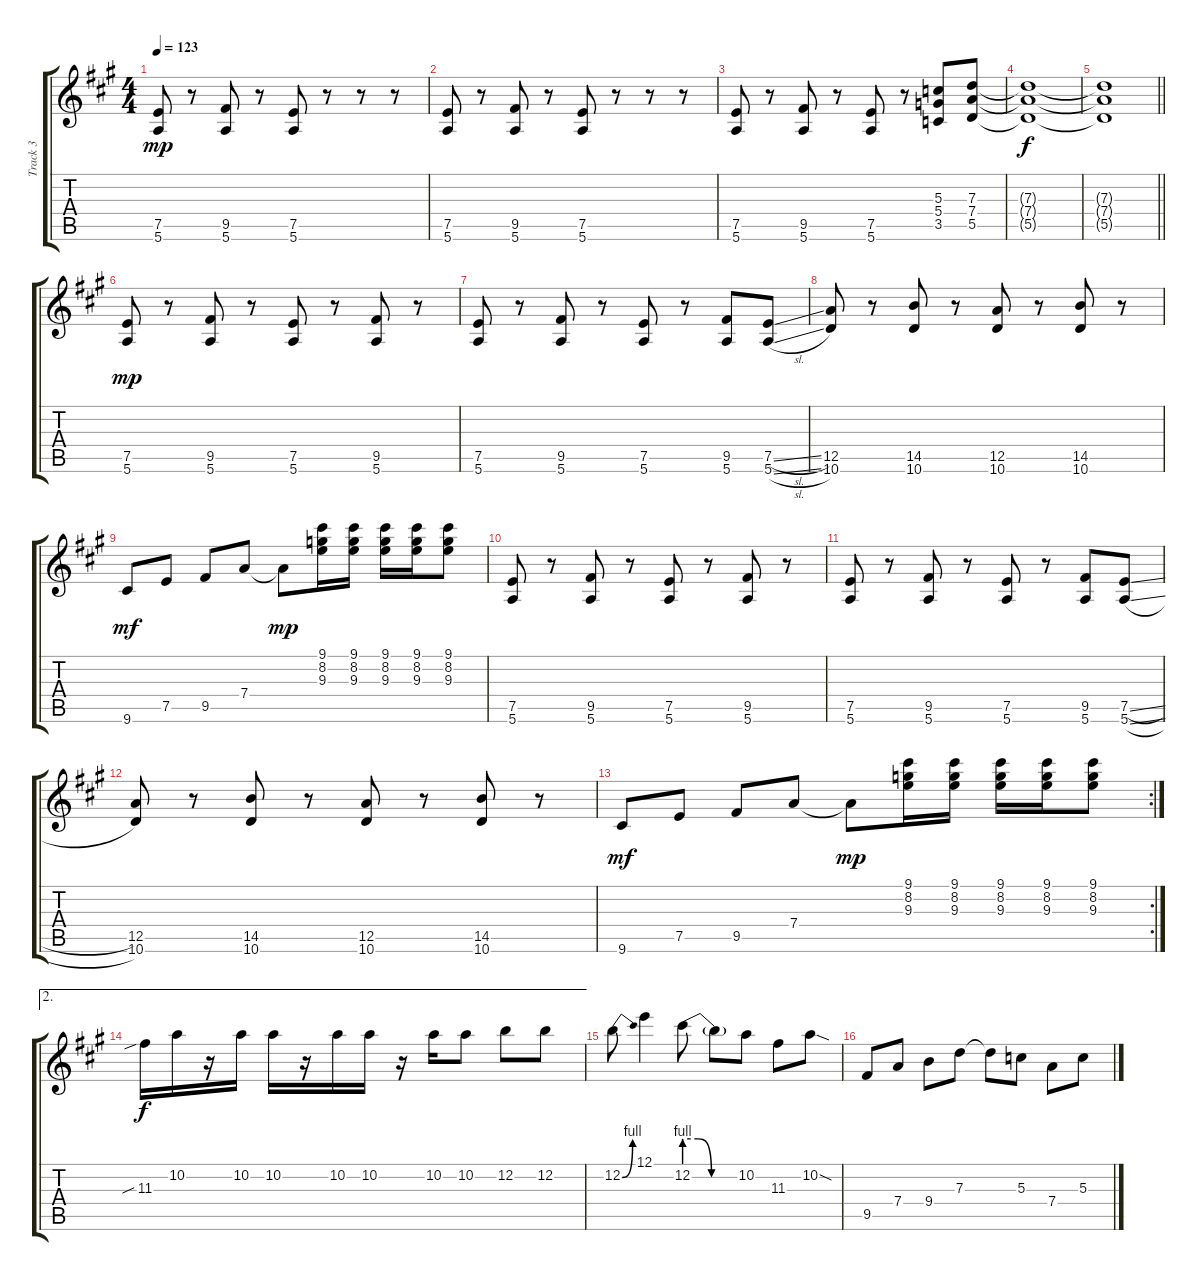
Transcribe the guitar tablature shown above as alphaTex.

\track ("Track 3" "Track 3") {instrument electricguitarjazz}
\staff {score tabs}
\tuning (E4 B3 G3 D3 A2 E2) {hide}
\ts (4 4)
\tempo 123
\clef g2
\ks a
(7.5 5.6).8{dy mp} r.8 (9.5 5.6).8 r.8 (7.5 5.6).8 r.8 r.8 r.8 |
(7.5 5.6).8 r.8 (9.5 5.6).8 r.8 (7.5 5.6).8 r.8 r.8 r.8 |
(7.5 5.6).8 r.8 (9.5 5.6).8 r.8 (7.5 5.6).8 r.8 (5.3 5.4 3.5).8 (7.3 7.4 5.5).8 |
(7.3{t} 7.4{t} 5.5{t}).1{dy f} |
\barLineRight lightlight
(7.3{t} 7.4{t} 5.5{t}).1 |
(7.5 5.6).8{dy mp} r.8 (9.5 5.6).8 r.8 (7.5 5.6).8 r.8 (9.5 5.6).8 r.8 |
(7.5 5.6).8 r.8 (9.5 5.6).8 r.8 (7.5 5.6).8 r.8 (9.5 5.6).8 (7.5{sl} 5.6{sl}).8 |
(12.5 10.6).8 r.8 (14.5 10.6).8 r.8 (12.5 10.6).8 r.8 (14.5 10.6).8 r.8 |
9.6.8{dy mf} 7.5.8 9.5.8 7.4.8 7.4{t}.8{dy mp} (9.1 8.2 9.3).16 (9.1 8.2 9.3).16 (9.1 8.2 9.3).16 (9.1 8.2 9.3).16 (9.1 8.2 9.3).8 |
(7.5 5.6).8 r.8 (9.5 5.6).8 r.8 (7.5 5.6).8 r.8 (9.5 5.6).8 r.8 |
(7.5 5.6).8 r.8 (9.5 5.6).8 r.8 (7.5 5.6).8 r.8 (9.5 5.6).8 (7.5{sl} 5.6{sl}).8 |
(12.5 10.6).8 r.8 (14.5 10.6).8 r.8 (12.5 10.6).8 r.8 (14.5 10.6).8 r.8 |
\rc 2
9.6.8{dy mf} 7.5.8 9.5.8 7.4.8 7.4{t}.8{dy mp} (9.1 8.2 9.3).16 (9.1 8.2 9.3).16 (9.1 8.2 9.3).16 (9.1 8.2 9.3).16 (9.1 8.2 9.3).8 |
\ae 2
11.3{sib}.16{dy f} 10.2.16 r.16 10.2.16 10.2.16 r.16 10.2.16 10.2.16 r.16 10.2.16 10.2.8 12.2.8 12.2.8 |
12.2{be (bend 0 0 60 4)}.8 12.1.4 12.2{be (custom 0 4 15 4 30 0 60 0)}.8 12.2{t}.8 10.2.8 11.3.8 10.2{sod}.8 |
9.5.8 7.4.8 9.4.8 7.3.8 7.3{t}.8 5.3.8 7.4.8 5.3.8
